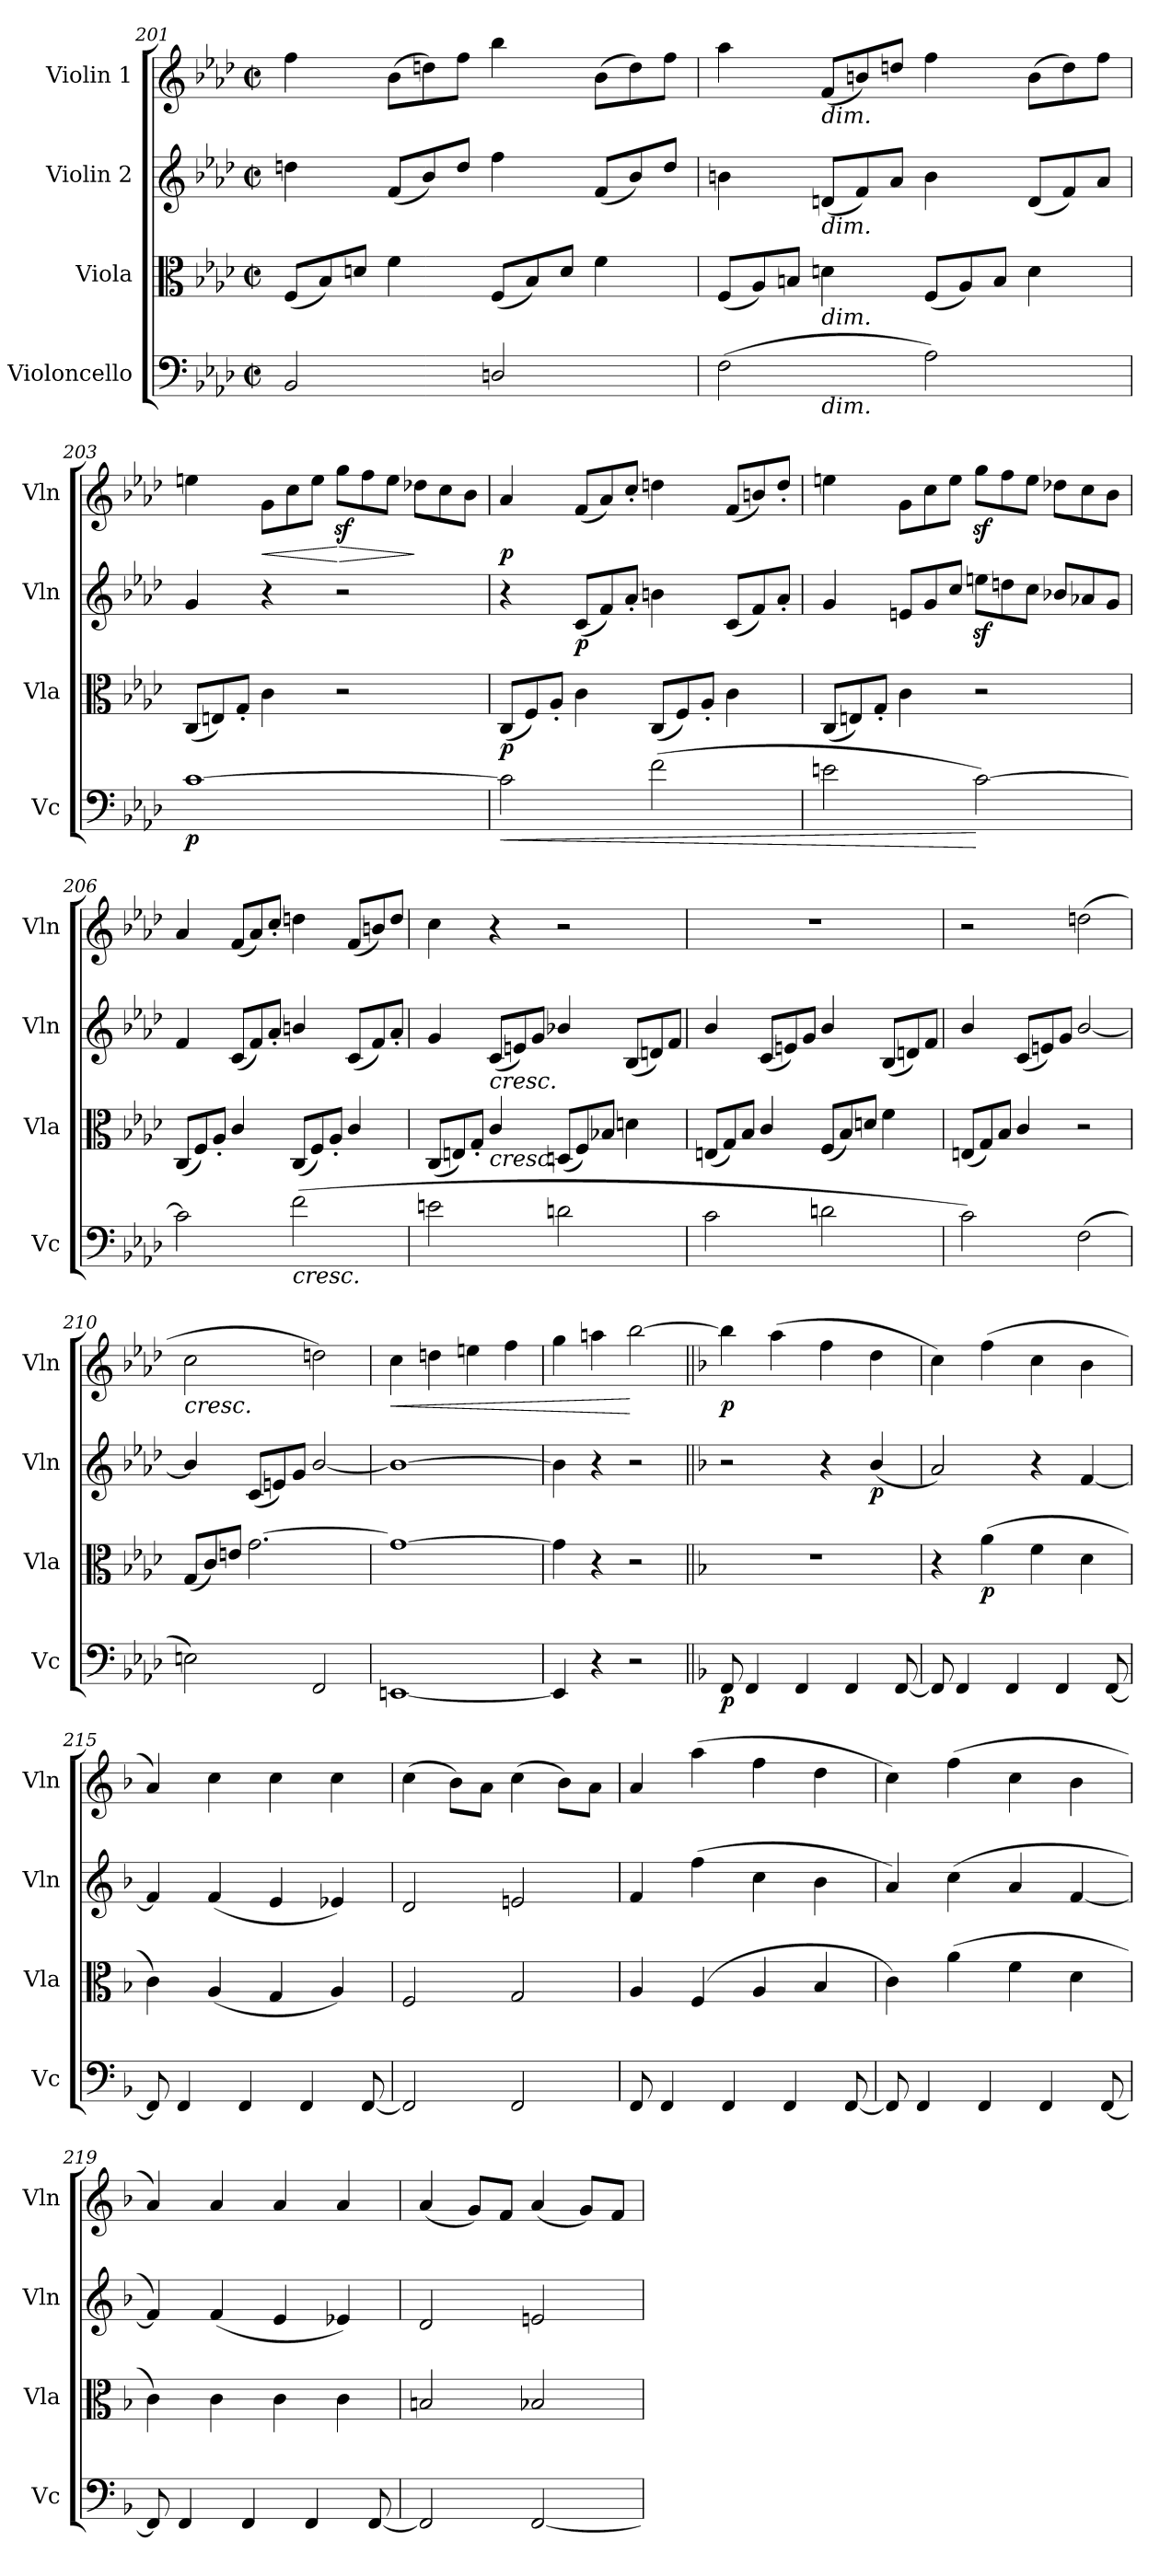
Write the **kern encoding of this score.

**kern	**dynam	**kern	**dynam	**kern	**dynam	**kern	**dynam
*part4	*part4	*part3	*part3	*part2	*part2	*part1	*part1
*staff4	*staff4	*staff3	*staff3	*staff2	*staff2	*staff1	*staff1
*I"Violoncello	*	*I"Viola	*	*I"Violin 2	*	*I"Violin 1	*
*I'Vc	*	*I'Vla	*	*I'Vln	*	*I'Vln	*
*clefF4	*	*clefC3	*	*clefG2	*	*clefG2	*
*k[b-e-a-d-]	*	*k[b-e-a-d-]	*	*k[b-e-a-d-]	*	*k[b-e-a-d-]	*
*M2/2	*	*M2/2	*	*M2/2	*	*M2/2	*
*met(c|)	*	*met(c|)	*	*met(c|)	*	*met(c|)	*
*	*	*Xtuplet	*	*	*	*	*
=201	=201	=201	=201	=201	=201	=201	=201
2BB-/	.	(12F/L	.	4ddn\	.	4ff\	.
.	.	12B-/)	.	.	.	.	.
.	.	12dn/J	.	.	.	.	.
*	*	*	*	*Xtuplet	*	*Xtuplet	*
.	.	4f\	.	(12f/L	.	(12b-\L	.
.	.	.	.	12b-/)	.	12ddn\)	.
.	.	.	.	12dd/J	.	12ff\J	.
2Dn/	.	(12F/L	.	4ff\	.	4bb-\	.
.	.	12B-/)	.	.	.	.	.
.	.	12d/J	.	.	.	.	.
.	.	4f\	.	(12f/L	.	(12b-\L	.
.	.	.	.	12b-/)	.	12dd\)	.
.	.	.	.	12dd/J	.	12ff\J	.
=202	=202	=202	=202	=202	=202	=202	=202
*^	*	*	*	*	*	*	*
(2F\	4ryy	.	(12F/L	.	4bn\	.	4aa-\	.
.	.	.	12A-/)	.	.	.	.	.
.	.	.	12Bn/J	.	.	.	.	.
!	!	!	!	!	!	!	!LO:TX:b:i:t=dim.	!
!	!	!	!	!	!LO:TX:b:i:t=dim.	!	!	!
!	!	!	!LO:TX:b:i:t=dim.	!	!	!	!	!
!	!LO:TX:b:i:t=dim.	!	!	!	!	!	!	!
.	4ryy	.	4dn\	.	(12dn/L	.	(12f/L	.
.	.	.	.	.	12f/)	.	12bn/)	.
.	.	.	.	.	12a-/J	.	12ddn/J	.
2A-\)	2ryy	.	(12F/L	.	4b\	.	4ff\	.
.	.	.	12A-/)	.	.	.	.	.
.	.	.	12B/J	.	.	.	.	.
.	.	.	4d\	.	(12d/L	.	(12b\L	.
.	.	.	.	.	12f/)	.	12dd\)	.
.	.	.	.	.	12a-/J	.	12ff\J	.
*v	*v	*	*	*	*	*	*	*
!!LO:LB:g=z
=203	=203	=203	=203	=203	=203	=203	=203
!	!LO:DY:b	!	!	!	!	!	!
[1c	p	(12C/L	.	4g/	.	4een\	.
.	.	12En/)	.	.	.	.	.
.	.	12G'/J	.	.	.	.	.
!	!	!	!	!	!	!	!LO:HP:b
.	.	4c\	.	4r	.	12g\L	<
.	.	.	.	.	.	12cc\	.
.	.	.	.	.	.	12ee\J	.
!	!	!	!	!	!	!	!LO:HP:n=1:b
.	.	2r	.	2r	.	12ggz<\L	[ >
.	.	.	.	.	.	12ff\	.
.	.	.	.	.	.	12ee\J	.
.	.	.	.	.	.	12dd-X\L	]
.	.	.	.	.	.	12cc\	.
.	.	.	.	.	.	12b-\J	.
=204	=204	=204	=204	=204	=204	=204	=204
!	!LO:HP:b	!	!LO:DY:b	!	!	!	!LO:DY:b
2c\]	<	(12C/L	p	4r	.	4a-/	p
.	.	12F/)	.	.	.	.	.
.	.	12A-'/J	.	.	.	.	.
!	!	!	!	!	!LO:DY:b	!	!
.	.	4c\	.	(12c/L	p	(12f/L	.
.	.	.	.	12f/)	.	12a-/)	.
.	.	.	.	12a-'/J	.	12cc'/J	.
(2f\	.	(12C/L	.	4bn\	.	4ddn\	.
.	.	12F/)	.	.	.	.	.
.	.	12A-'/J	.	.	.	.	.
.	.	4c\	.	(12c/L	.	(12f/L	.
.	.	.	.	12f/)	.	12bn/)	.
.	.	.	.	12a-'/J	.	12dd'/J	.
!!LO:PB:g=z
=205	=205	=205	=205	=205	=205	=205	=205
2en\	.	(12C/L	.	4g/	.	4een\	.
.	.	12En/)	.	.	.	.	.
.	.	12G'/J	.	.	.	.	.
.	.	4c\	.	12en/L	.	12g\L	.
.	.	.	.	12g/	.	12cc\	.
.	.	.	.	12cc/J	.	12ee\J	.
[2c\)	[	2r	.	12eenz<\L	.	12ggz<\L	.
.	.	.	.	12ddn\	.	12ff\	.
.	.	.	.	12cc\J	.	12ee\J	.
.	.	.	.	12b-X/L	.	12dd-X\L	.
.	.	.	.	12a-X/	.	12cc\	.
.	.	.	.	12g/J	.	12b-\J	.
=206	=206	=206	=206	=206	=206	=206	=206
2c\]	.	(12C/L	.	4f/	.	4a-/	.
.	.	12F/)	.	.	.	.	.
.	.	12A-'/J	.	.	.	.	.
.	.	4c/	.	(12c/L	.	(12f/L	.
.	.	.	.	12f/)	.	12a-/)	.
.	.	.	.	12a-'/J	.	12cc'/J	.
!LO:TX:b:i:t=cresc.	!	!	!	!	!	!	!
(2f\	.	(12C/L	.	4bn/	.	4ddn\	.
.	.	12F/)	.	.	.	.	.
.	.	12A-'/J	.	.	.	.	.
.	.	4c/	.	(12c/L	.	(12f/L	.
.	.	.	.	12f/)	.	12bn/)	.
.	.	.	.	12a-'/J	.	12dd/J	.
=207	=207	=207	=207	=207	=207	=207	=207
2en\	.	(12C/L	.	4g/	.	4cc\	.
.	.	12En/)	.	.	.	.	.
.	.	12G'/J	.	.	.	.	.
!	!	!	!	!LO:TX:b:i:t=cresc.	!	!	!
!	!	!LO:TX:b:i:t=cresc.	!	!	!	!	!
.	.	4c/	.	(12c/L	.	4r	.
.	.	.	.	12en/)	.	.	.
.	.	.	.	12g/J	.	.	.
2dn\	.	(12Dn/L	.	4b-X/	.	2r	.
.	.	12F/)	.	.	.	.	.
.	.	12B-X/J	.	.	.	.	.
.	.	4dn\	.	(12B-/L	.	.	.
.	.	.	.	12dn/)	.	.	.
.	.	.	.	12f/J	.	.	.
!!LO:LB:g=z
=208	=208	=208	=208	=208	=208	=208	=208
2c\	.	(12En/L	.	4b-/	.	1r	.
.	.	12G/)	.	.	.	.	.
.	.	12B-/J	.	.	.	.	.
.	.	4c/	.	(12c/L	.	.	.
.	.	.	.	12en/)	.	.	.
.	.	.	.	12g/J	.	.	.
2dn\	.	(12F/L	.	4b-/	.	.	.
.	.	12B-/)	.	.	.	.	.
.	.	12dn/J	.	.	.	.	.
.	.	4f\	.	(12B-/L	.	.	.
.	.	.	.	12dn/)	.	.	.
.	.	.	.	12f/J	.	.	.
=209	=209	=209	=209	=209	=209	=209	=209
2c\)	.	(12En/L	.	4b-/	.	2r	.
.	.	12G/)	.	.	.	.	.
.	.	12B-/J	.	.	.	.	.
.	.	4c/	.	(12c/L	.	.	.
.	.	.	.	12en/)	.	.	.
.	.	.	.	12g/J	.	.	.
(2F\	.	2r	.	[2b-/	.	(2ddn\	.
=210	=210	=210	=210	=210	=210	=210	=210
!	!	!	!	!	!	!LO:TX:b:i:t=cresc.	!
2En\)	.	(12G/L	.	4b-/]	.	2cc\	.
.	.	12c/)	.	.	.	.	.
.	.	12en/J	.	.	.	.	.
.	.	[2.g\	.	(12c/L	.	.	.
.	.	.	.	12en/)	.	.	.
.	.	.	.	12g/J	.	.	.
2FF/	.	.	.	[2b-/	.	2ddn\)	.
!!LO:LB:g=z
=211	=211	=211	=211	=211	=211	=211	=211
!	!	!	!	!	!	!	!LO:HP:b
[1EEn	.	1g_	.	1b-_	.	4cc\	<
.	.	.	.	.	.	4ddn\	.
.	.	.	.	.	.	4een\	.
.	.	.	.	.	.	4ff\	.
=212	=212	=212	=212	=212	=212	=212	=212
4EE/]	.	4g\]	.	4b-\]	.	4gg\	.
4r	.	4r	.	4r	.	4aan\	.
2r	.	2r	.	2r	.	[2bb-\	[
=213||	=213||	=213||	=213||	=213||	=213||	=213||	=213||
*k[b-]	*	*k[b-]	*	*k[b-]	*	*k[b-]	*
!	!LO:DY:b	!	!	!	!	!	!LO:DY:b
8FF/	p	1r	.	2r	.	4bb-\]	p
4FF/	.	.	.	.	.	.	.
.	.	.	.	.	.	(4aa\	.
4FF/	.	.	.	.	.	.	.
.	.	.	.	4r	.	4ff\	.
4FF/	.	.	.	.	.	.	.
!	!	!	!	!	!LO:DY:b	!	!
.	.	.	.	(4b-/	p	4dd\	.
[8FF/	.	.	.	.	.	.	.
=214	=214	=214	=214	=214	=214	=214	=214
8FF/]	.	4r	.	2a/)	.	4cc\)	.
4FF/	.	.	.	.	.	.	.
!	!	!	!LO:DY:b	!	!	!	!
.	.	(4a\	p	.	.	(4ff\	.
4FF/	.	.	.	.	.	.	.
.	.	4f\	.	4r	.	4cc\	.
4FF/	.	.	.	.	.	.	.
.	.	4d\	.	[4f/	.	4b-\	.
[8FF/	.	.	.	.	.	.	.
=215	=215	=215	=215	=215	=215	=215	=215
8FF/]	.	4c\)	.	4f/]	.	4a/)	.
4FF/	.	.	.	.	.	.	.
.	.	(4A/	.	(4f/	.	4cc\	.
4FF/	.	.	.	.	.	.	.
.	.	4G/	.	4e/	.	4cc\	.
4FF/	.	.	.	.	.	.	.
.	.	4A/)	.	4e-X/)	.	4cc\	.
[8FF/	.	.	.	.	.	.	.
=216	=216	=216	=216	=216	=216	=216	=216
2FF/]	.	2F/	.	2d/	.	(4cc\	.
.	.	.	.	.	.	8b-\L)	.
.	.	.	.	.	.	8a\J	.
2FF/	.	2G/	.	2en/	.	(4cc\	.
.	.	.	.	.	.	8b-\L)	.
.	.	.	.	.	.	8a\J	.
=217	=217	=217	=217	=217	=217	=217	=217
8FF/	.	4A/	.	4f/	.	4a/	.
4FF/	.	.	.	.	.	.	.
.	.	(4F/	.	(4ff\	.	(4aa\	.
4FF/	.	.	.	.	.	.	.
.	.	4A/	.	4cc\	.	4ff\	.
4FF/	.	.	.	.	.	.	.
.	.	4B-/	.	4b-\	.	4dd\	.
[8FF/	.	.	.	.	.	.	.
=218	=218	=218	=218	=218	=218	=218	=218
8FF/]	.	4c\)	.	4a/)	.	4cc\)	.
4FF/	.	.	.	.	.	.	.
.	.	(4a\	.	(4cc\	.	(4ff\	.
4FF/	.	.	.	.	.	.	.
.	.	4f\	.	4a/	.	4cc\	.
4FF/	.	.	.	.	.	.	.
.	.	4d\	.	[4f/	.	4b-\	.
[8FF/	.	.	.	.	.	.	.
=219	=219	=219	=219	=219	=219	=219	=219
8FF/]	.	4c\)	.	4f/])	.	4a/)	.
4FF/	.	.	.	.	.	.	.
.	.	4c\	.	(4f/	.	4a/	.
4FF/	.	.	.	.	.	.	.
.	.	4c\	.	4e/	.	4a/	.
4FF/	.	.	.	.	.	.	.
.	.	4c\	.	4e-X/)	.	4a/	.
[8FF/	.	.	.	.	.	.	.
!!LO:LB:g=z
=220	=220	=220	=220	=220	=220	=220	=220
2FF/]	.	2Bn/	.	2d/	.	(4a/	.
.	.	.	.	.	.	8g/L)	.
.	.	.	.	.	.	8f/J	.
[2FF/	.	2B-X/	.	2en/	.	(4a/	.
.	.	.	.	.	.	8g/L)	.
.	.	.	.	.	.	8f/J	.
=	=	=	=	=	=	=	=
*-	*-	*-	*-	*-	*-	*-	*-
